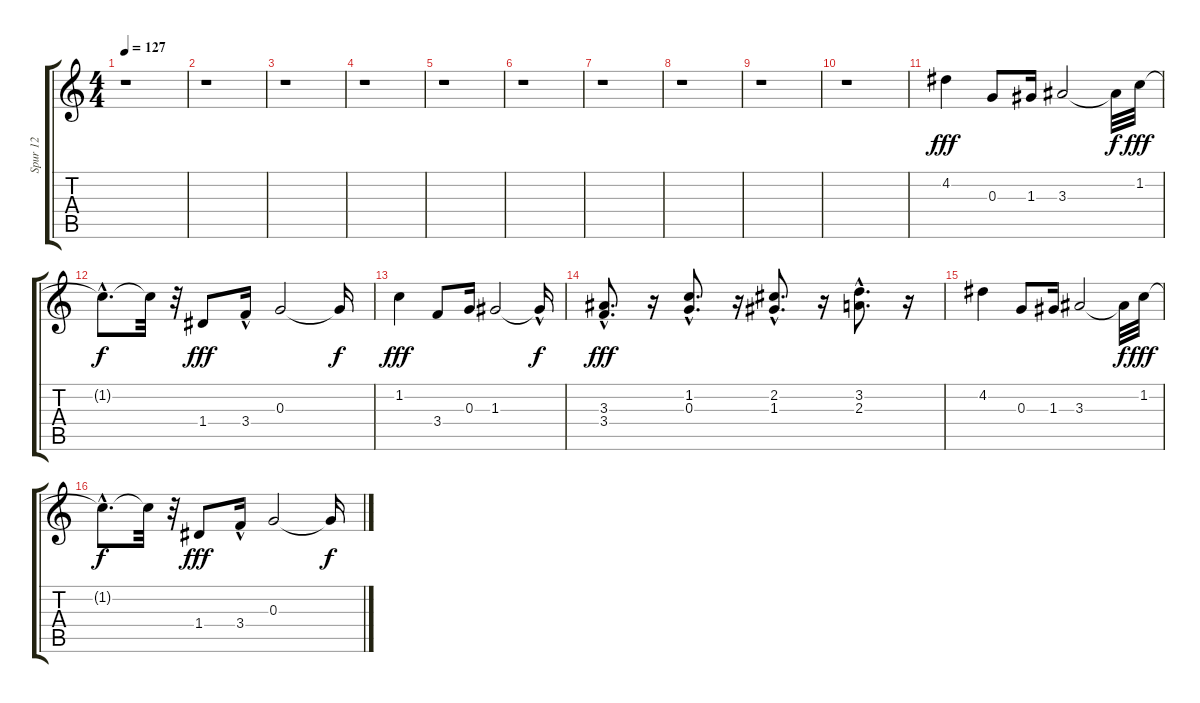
\track ("Spur 12" "Spur 12") {instrument overdrivenguitar}
\staff {score tabs}
\tuning (E4 B3 G3 D3 A2 E2) {hide}
\ts (4 4)
\tempo 127
\clef g2
\ks c
r.1{dy fff} |
r.1 |
r.1 |
r.1 |
r.1 |
r.1 |
r.1 |
r.1 |
r.1 |
r.1 |
4.2.4 0.3.8 1.3.16 3.3.2 3.3{t}.32{dy f} 1.2.32{dy fff} |
1.2{hac t}.8{d dy f} 1.2{t}.32 r.32 1.4.8{dy fff} 3.4{hac}.16 0.3.2 0.3{t}.16{dy f} |
1.2.4{dy fff} 3.4.8 0.3.16 1.3.2 1.3{hac t}.16{dy f} |
(3.3{hac} 3.4{hac}).8{d dy fff} r.16 (1.2{hac} 0.3{hac}).8{d} r.16 (2.2{hac} 1.3{hac}).8{d} r.16 (3.2{hac} 2.3{hac}).8{d} r.16 |
4.2.4 0.3.8 1.3.16 3.3.2 3.3{t}.32{dy f} 1.2.32{dy fff} |
1.2{hac t}.8{d dy f} 1.2{t}.32 r.32 1.4.8{dy fff} 3.4{hac}.16 0.3.2 0.3{t}.16{dy f}
